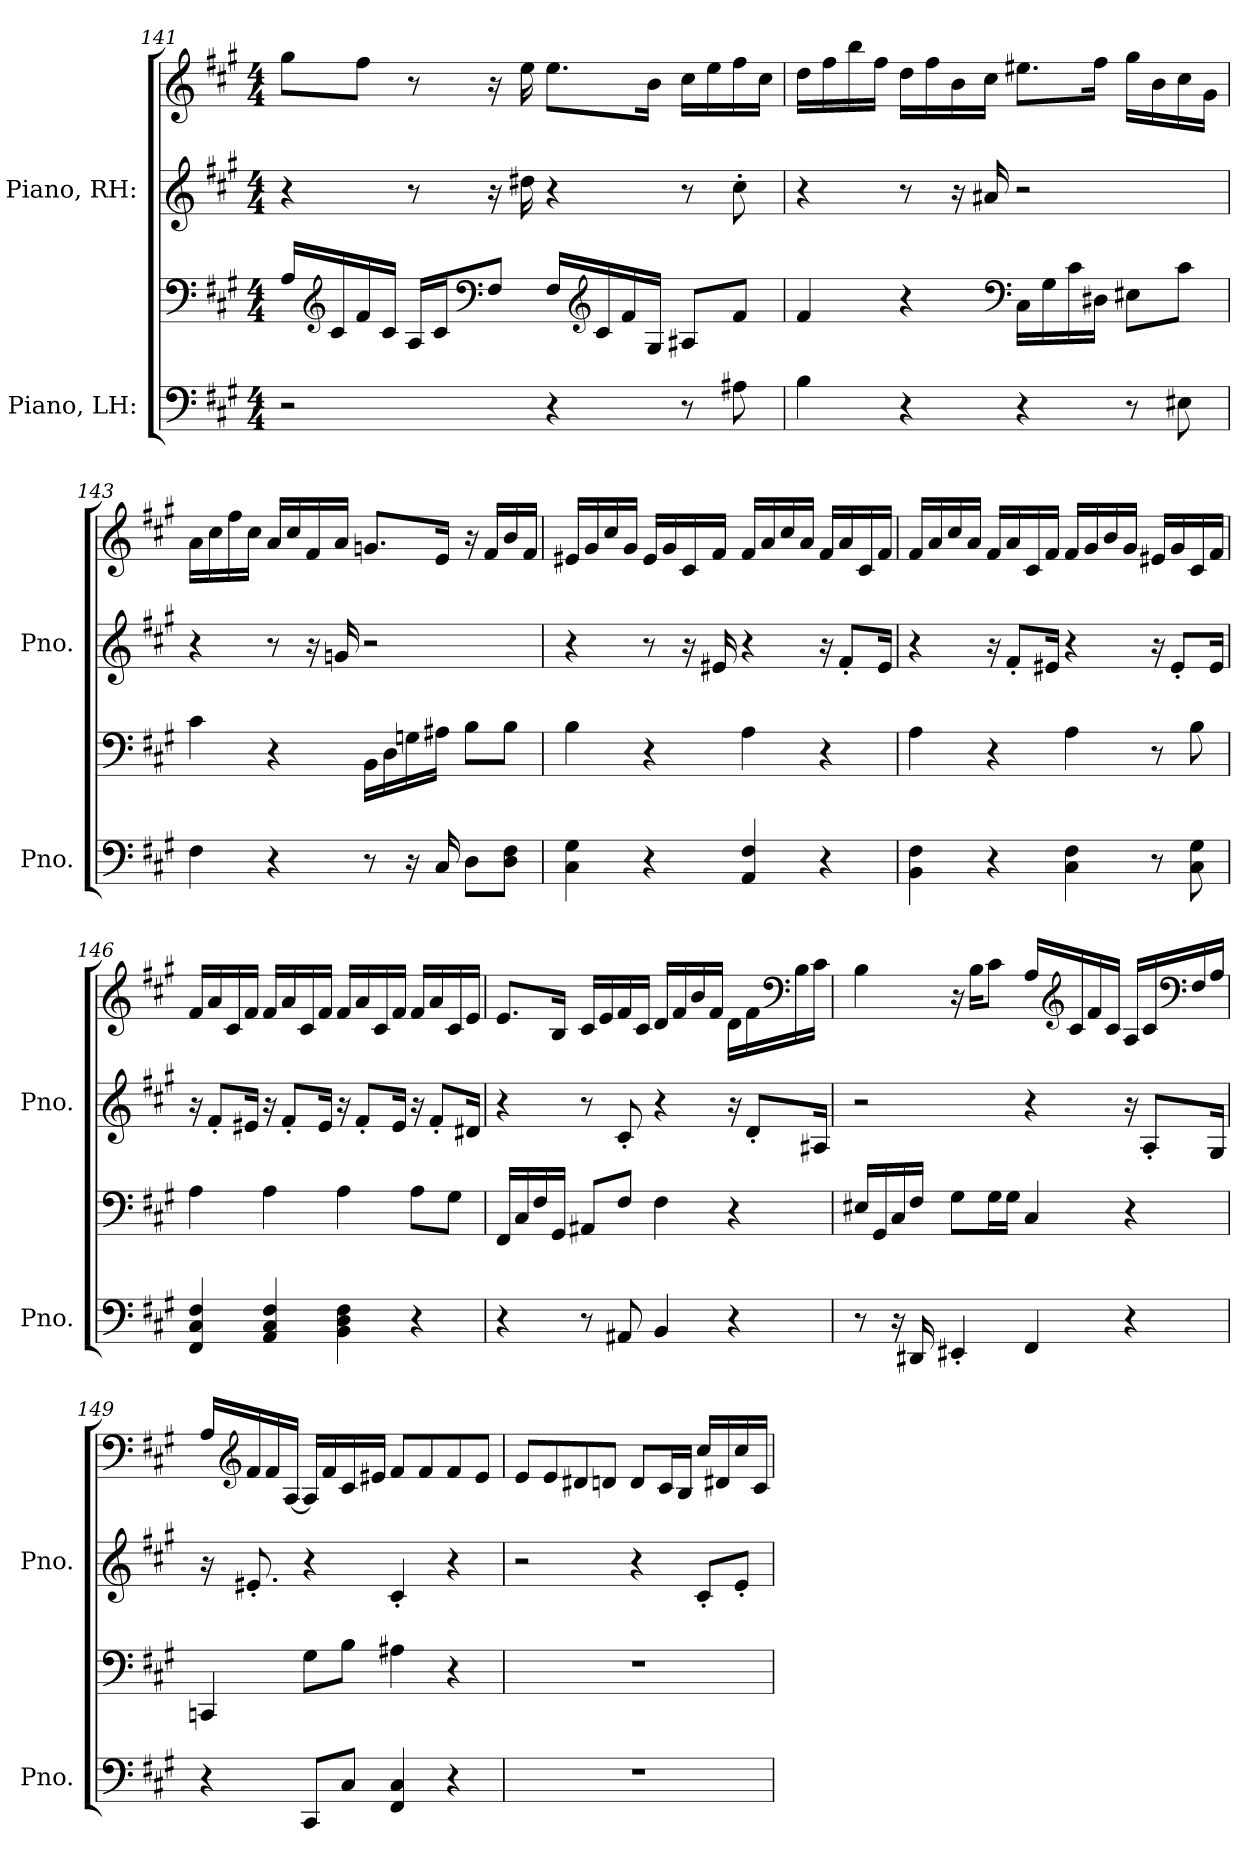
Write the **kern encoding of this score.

**kern	**kern	**kern	**kern
*part2	*part2	*part1	*part1
*staff4	*staff3	*staff2	*staff1
*I"Piano, LH:	*	*I"Piano, RH:	*
*I'Pno.	*	*I'Pno.	*
!!LO:LB:g=z
*clefF4	*clefF4	*clefG2	*clefG2
*k[f#c#g#]	*k[f#c#g#]	*k[f#c#g#]	*k[f#c#g#]
*M4/4	*M4/4	*M4/4	*M4/4
=141	=141	=141	=141
2r	16A/LL	4r	8gg#\L
*	*clefG2	*	*
.	16c#/	.	.
.	16f#/	.	8ff#\J
.	16c#/JJ	.	.
.	16A/LL	8r	8r
.	16c#/J	.	.
*	*clefF4	*	*
.	8F#/J	16r	16r
.	.	16dd#X\	16ee\
4r	16F#/LL	4r	8.ee\L
*	*clefG2	*	*
.	16c#/	.	.
.	16f#/	.	.
.	16G#/JJ	.	16b\Jk
8r	8A#X/L	8r	16cc#\LL
.	.	.	16ee\
8A#X\	8f#/J	8cc#'\	16ff#\
.	.	.	16cc#\JJ
=142	=142	=142	=142
4B\	4f#/	4r	16dd\LL
.	.	.	16ff#\
.	.	.	16bb\
.	.	.	16ff#\JJ
4r	4r	8r	16dd\LL
.	.	.	16ff#\
.	.	16r	16b\
.	.	16a#X/	16cc#\JJ
*	*clefF4	*	*
4r	16C#\LL	2r	8.ee#X\L
.	16G#\	.	.
.	16c#\	.	.
.	16D#X\JJ	.	16ff#\Jk
8r	8E#X\L	.	16gg#\LL
.	.	.	16b\
8E#X\	8c#\J	.	16cc#\
.	.	.	16g#\JJ
!!LO:PB:g=z
=143	=143	=143	=143
4F#\	4c#\	4r	16a\LL
.	.	.	16cc#\
.	.	.	16ff#\
.	.	.	16cc#\JJ
4r	4r	8r	16a/LL
.	.	.	16cc#/
.	.	16r	16f#/
.	.	16gn/	16a/JJ
8r	16BB\LL	2r	8.gn/L
.	16D\	.	.
16r	16Gn\	.	.
16C#/	16A#X\JJ	.	16e/Jk
8D\L	8B\L	.	16r
.	.	.	16f#/LL
8D\ 8F#\J	8B\J	.	16b/
.	.	.	16f#/JJ
=144	=144	=144	=144
4C#\ 4G#\	4B\	4r	16e#X/LL
.	.	.	16g#/
.	.	.	16cc#/
.	.	.	16g#/JJ
4r	4r	8r	16e#/LL
.	.	.	16g#/
.	.	16r	16c#/
.	.	16e#X/	16f#/JJ
4AA/ 4F#/	4A\	4r	16f#/LL
.	.	.	16a/
.	.	.	16cc#/
.	.	.	16a/JJ
4r	4r	16r	16f#/LL
.	.	8f#'/L	16a/
.	.	.	16c#/
.	.	16e#/Jk	16f#/JJ
!!LO:LB:g=z
=145	=145	=145	=145
4BB\ 4F#\	4A\	4r	16f#/LL
.	.	.	16a/
.	.	.	16cc#/
.	.	.	16a/JJ
4r	4r	16r	16f#/LL
.	.	8f#'/L	16a/
.	.	.	16c#/
.	.	16e#X/Jk	16f#/JJ
4C#\ 4F#\	4A\	4r	16f#/LL
.	.	.	16g#/
.	.	.	16b/
.	.	.	16g#/JJ
8r	8r	16r	16e#X/LL
.	.	8e#'/L	16g#/
8C#\ 8G#\	8B\	.	16c#/
.	.	16e#/Jk	16f#/JJ
=146	=146	=146	=146
4FF#/ 4C#/ 4F#/	4A\	16r	16f#/LL
.	.	8f#'/L	16a/
.	.	.	16c#/
.	.	16e#X/Jk	16f#/JJ
4AA/ 4C#/ 4F#/	4A\	16r	16f#/LL
.	.	8f#'/L	16a/
.	.	.	16c#/
.	.	16e#/Jk	16f#/JJ
4BB\ 4D\ 4F#\	4A\	16r	16f#/LL
.	.	8f#'/L	16a/
.	.	.	16c#/
.	.	16e#/Jk	16f#/JJ
4r	8A\L	16r	16f#/LL
.	.	8f#'/L	16a/
.	8G#\J	.	16c#/
.	.	16d#X/Jk	16e/JJ
!!LO:LB:g=z
=147	=147	=147	=147
4r	16FF#/LL	4r	8.e/L
.	16C#/	.	.
.	16F#/	.	.
.	16GG#/JJ	.	16B/Jk
8r	8AA#X/L	8r	16c#/LL
.	.	.	16e/
8AA#X/	8F#/J	8c#'/	16f#/
.	.	.	16c#/JJ
4BB/	4F#\	4r	16d/LL
.	.	.	16f#/
.	.	.	16b/
.	.	.	16f#/JJ
4r	4r	16r	16d\LL
.	.	8d'/L	16f#\
*	*	*	*clefF4
.	.	.	16B\
.	.	16A#X/Jk	16c#\JJ
=148	=148	=148	=148
8r	16E#X/LL	2r	4B\
.	16GG#/	.	.
16r	16C#/	.	.
16DD#X/	16F#/JJ	.	.
4EE#X'/	8G#\L	.	16r
.	.	.	16B\KL
.	16G#\L	.	8c#\J
.	16G#\JJ	.	.
4FF#/	4C#/	4r	16A/LL
*	*	*	*clefG2
.	.	.	16c#/
.	.	.	16f#/
.	.	.	16c#/JJ
4r	4r	16r	16A/LL
.	.	8A'/L	16c#/
*	*	*	*clefF4
.	.	.	16F#/
.	.	16G#/Jk	16A/JJ
!!LO:PB:g=z
=149	=149	=149	=149
4r	4CCn/	16r	16A/LL
*	*	*	*clefG2
.	.	8.e#X'/	16f#/
.	.	.	16f#/
.	.	.	[16A/JJ
8CC#/L	8G#\L	4r	16A/LL]
.	.	.	16f#/
8C#/J	8B\J	.	16c#/
.	.	.	16e#X/JJ
4FF#/ 4C#/	4A#X\	4c#'/	8f#/L
.	.	.	8f#/
4r	4r	4r	8f#/
.	.	.	8e#/J
=150	=150	=150	=150
1r	1r	2r	8e/L
.	.	.	8e/
.	.	.	8d#X/
.	.	.	8dn/J
.	.	4r	8d/L
.	.	.	16c#/L
.	.	.	16B/JJ
.	.	8c#'/L	16cc#/LL
.	.	.	16d#X/
.	.	8e'/J	16cc#/
.	.	.	16c#/JJ
=	=	=	=
*-	*-	*-	*-
